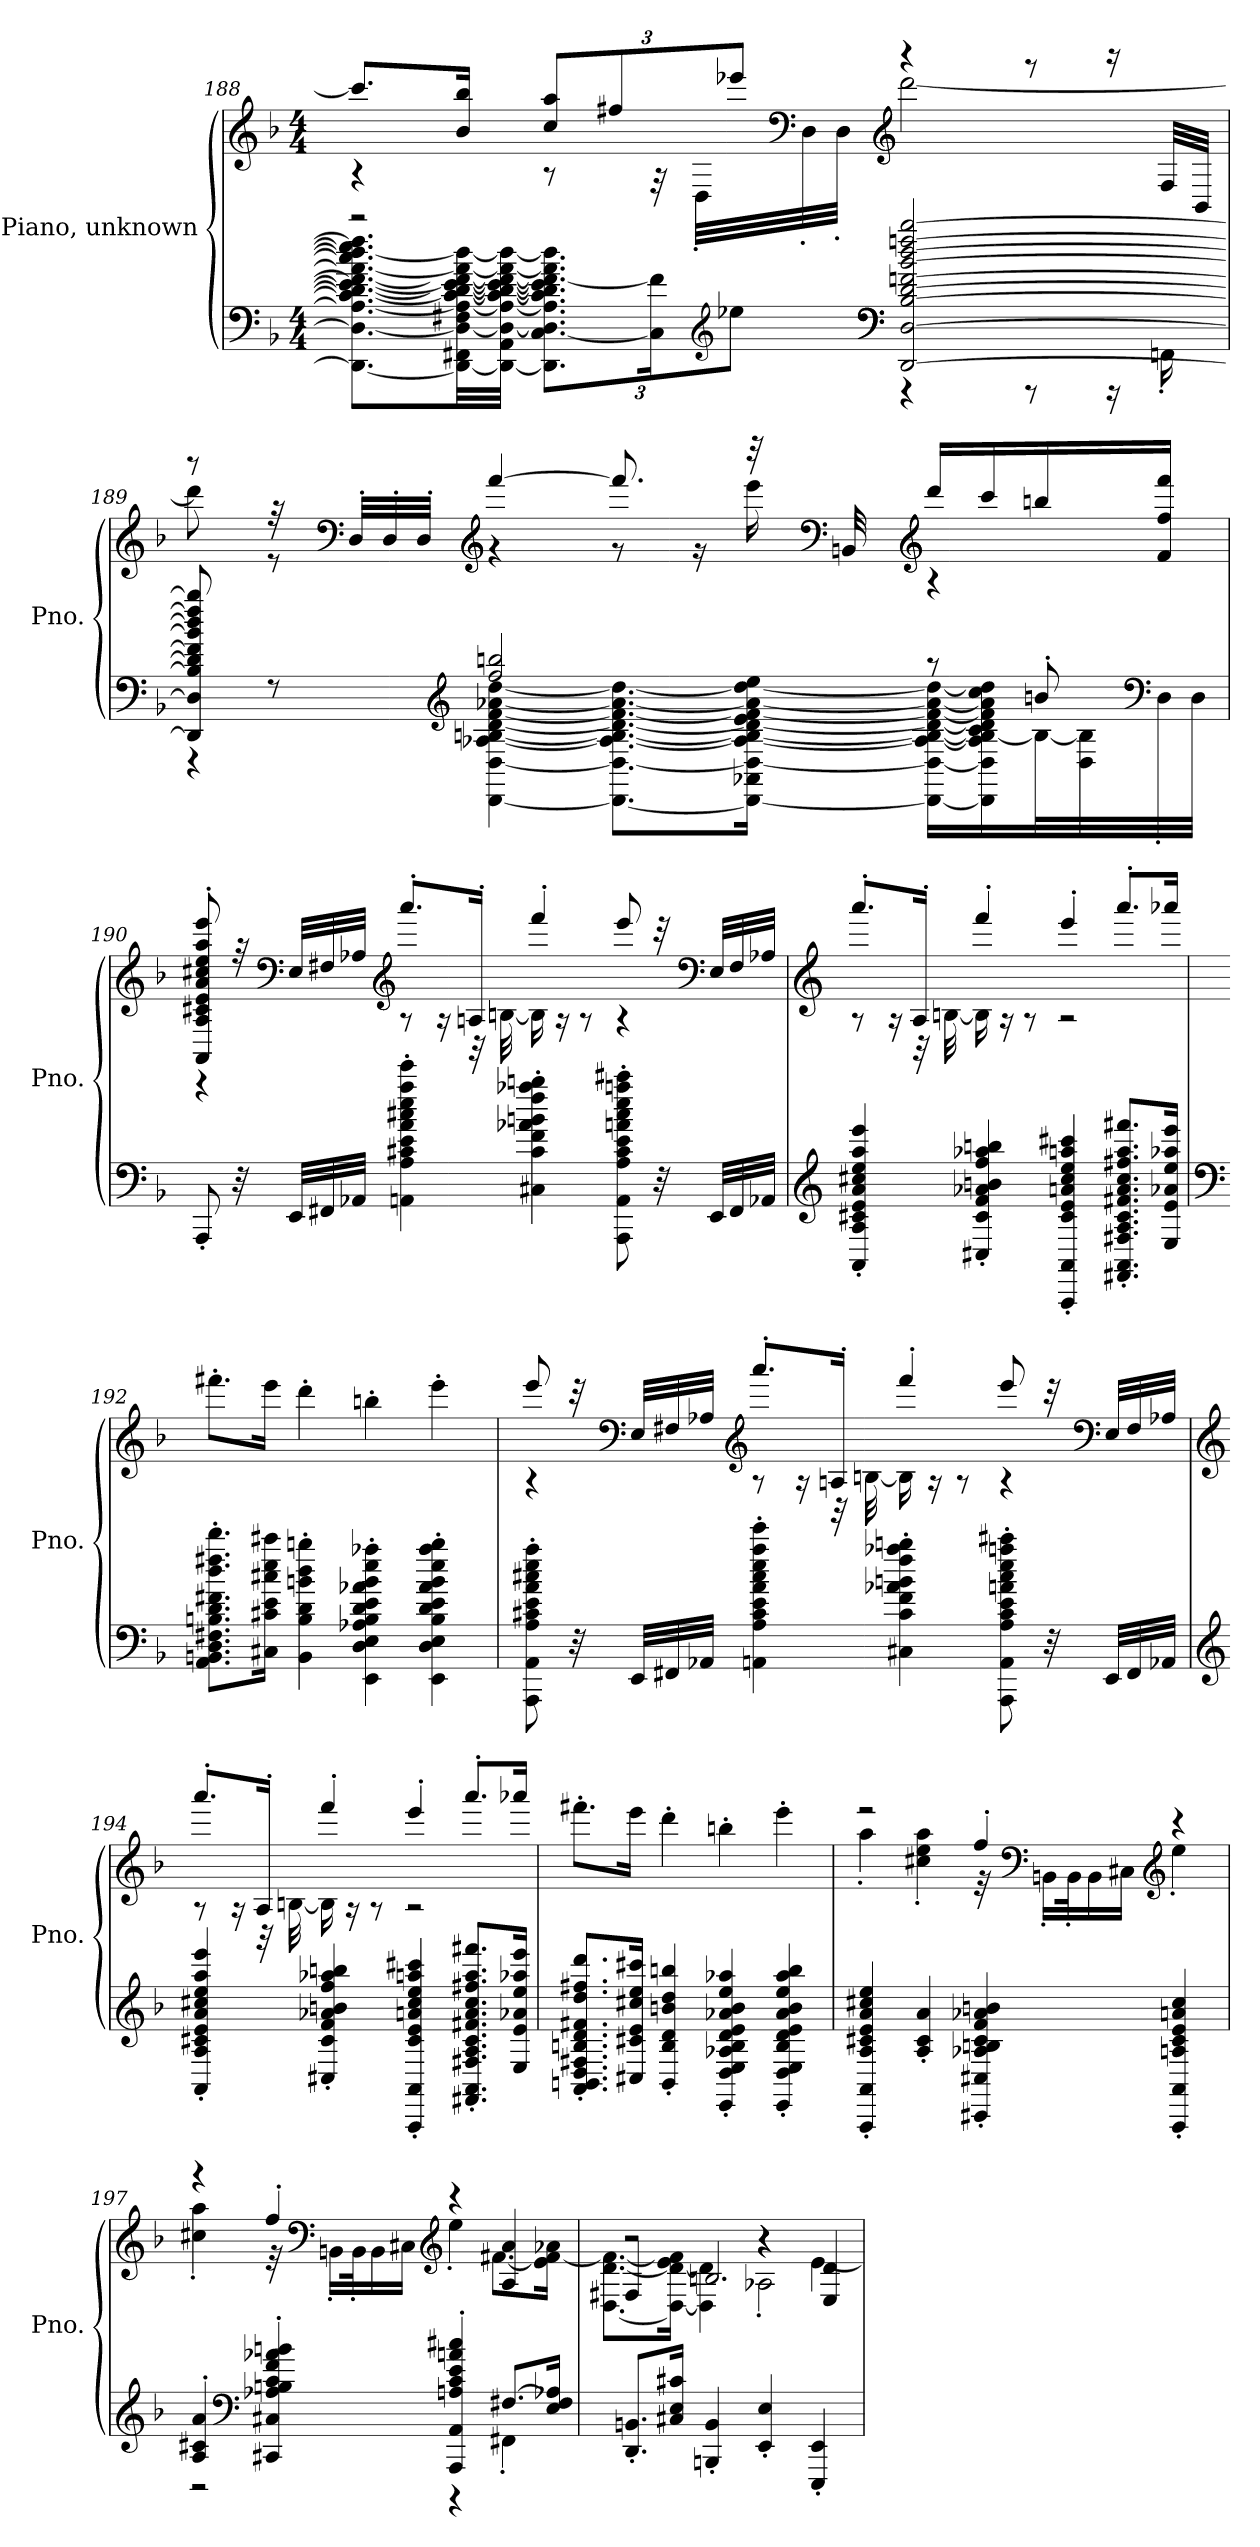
**kern	**kern
*part1	*part1
*staff2	*staff1
*I"Piano, unknown	*
*I'Pno.	*
!!LO:LB:g=z
*clefF4	*clefG2
*k[b-]	*k[b-]
*M4/4	*M4/4
=188	=188
*^	*^
2r	8.DD\_ 8.D\_ 8.A\_ 8.c\_ 8.d\_ 8.e-\_ 8.f#\_ 8.a\_ 8.cc\] 8.dd\_ 8.ee-\] 8.ff#\]L	8.ccc/L]	4r
.	32DD\_ 32FF#X\ 32D\_ 32F#X\ 32A\_ 32c\_ 32d\_ 32e-\_ 32f#\_ 32a\_ 32dd\_LL	16b-/ 16bb-/Jk	.
.	32DD\_ 32AA\ 32D\_ 32A\_ 32c\_ 32d\_ 32e-\_ 32f#\_ 32a\_ 32dd\_JJJ	.	.
*	*Xbrackettup	*Xbrackettup	*
.	12.DD\] [12.C\ 12.D\] 12.A\] 12.c\] 12.d\] 12.e-\] 12.f#\_ 12.a\] 12.dd\]L	12cc/ 12aa/L	8r
.	.	12ff#X/	.
.	24C\] 24f#\]K	.	32r
.	.	.	32D'\LLL
*clefG2	*	*	*
.	12ee-X\J	12eee-X/J	.
*	*	*clefF4	*
.	.	.	32D'\
.	.	.	32D'\JJJ
*clefF4	*	*clefG2	*
[2DD/ [2D/ [2B-/ [2d/ [2fn/ [2b-/ [2dd/ [2ffn/ [2bb-/	4r	4r	[2ddd\
.	8r	8r	.
.	16r	16r	.
.	16FFn'\	32F/LLL	.
.	.	32BB-/JJJ	.
!!LO:PB:g=z	!!
=189	=189	=189	=189
8DD/] 8D/] 8B-/] 8d/] 8f/] 8b-/] 8dd/] 8ff/] 8bb-/]	4r	8r	8ddd\]
8r	.	32r	8r
*	*	*clefF4	*
.	.	32D'/LLL	.
.	.	32D'/	.
.	.	32D'/JJJ	.
*clefG2	*	*clefG2	*
2ff/ 2bbn/	[4DD\ [4D\ [4A-X\ [4Bn\ [4d\ [4f\ [4a-X\ [4dd\	[4fff/	4r
.	8.DD\_ 8.D\_ 8.A-\_ 8.B\_ 8.d\_ 8.f\_ 8.a-\_ 8.dd\_L	8.fff/]	8r
.	.	.	16r
.	16DD\_ 16AA-X\ 16D\_ 16A-\_ 16B\_ 16d\_ 16e\ 16f\_ 16a-\_ 16dd\_ 16ee\Jk	32r	16eee\
*	*	*clefF4	*
.	.	32BBn/	.
*	*	*clefG2	*
8r	16DD\_ 16D\_ 16A-\_ 16B\_ 16d\_ 16f\_ 16a-\_ 16dd\_LL	16ddd/LL	4r
.	16DD\] 16D\] 16A-\] 16B\_ 16c\ 16d\] 16f\] 16a-\] 16cc\ 16dd\]	16ccc/	.
8bn'/	32B\L_	16bbn/	.
.	32D\ 32B\]	.	.
*clefF4	*	*	*
.	32D'\	16f/ 16ff/ 16fff/JJ	.
.	32D\JJJ	.	.
*v	*v	*	*
!!LO:LB:g=z	!!
=190	=190	=190
8AAA'/	8AA/' 8A/' 8c#X/' 8e/' 8a/' 8cc#X/' 8ee/' 8aa/' 8eee/'	4r
32r	32r	.
*	*clefF4	*
32EE/LLL	32E/LLL	.
32FF#X/	32F#X/	.
32AA-X/JJJ	32A-X/JJJ	.
*	*clefG2	*
4AAn\' 4A\' 4c#X\' 4e\' 4a\' 4cc#X\' 4ee\' 4aa\' 4eee\'	8.aaa'/L	8r
.	.	16r
.	16An'/Jk	32r
.	.	[32Bn\
4C#X\' 4c#\' 4f\' 4a-X\' 4bn\' 4ff\' 4aa-X\' 4bbn\'	4fff'/	16B\]
.	.	16r
.	.	8r
8AAA\' 8AA\' 8A\' 8c#\' 8e\' 8an\' 8cc#\' 8ee\' 8aan\' 8ccc#X\'	8eee/	4r
32r	32r	.
*	*clefF4	*
32EE/LLL	32E/LLL	.
32FF#/	32F#/	.
32AA-X/JJJ	32A-X/JJJ	.
!!LO:LB:g=z	!!
=191	=191	=191
*clefG2	*clefG2	*
4AA/' 4A/' 4c#X/' 4e/' 4a/' 4cc#X/' 4ee/' 4aa/' 4eee/'	8.aaa'/L	8r
.	.	16r
.	16A'/Jk	32r
.	.	[32Bn\
4C#X/' 4c#/' 4f/' 4a-X/' 4bn/' 4ff/' 4aa-X/' 4bbn/'	4fff'/	16B\]
.	.	16r
.	.	8r
4AAA/' 4AA/' 4c#/' 4e/' 4an/' 4cc#/' 4ee/' 4aan/' 4ccc#X/'	4eee'/	2r
8.FF#X/' 8.AA/' 8.F#X/' 8.A/' 8.c#/' 8.f#X/' 8.a/' 8.cc#/' 8.ff#X/' 8.aa/' 8.fff#X/'L	8.aaa'/L	.
16E/ 16e/ 16a-X/ 16ee/ 16aa-X/ 16eee/Jk	16aaa-X/Jk	.
*	*v	*v
=192	=192
*clefF4	*
8.AA\' 8.BBn\' 8.D\' 8.F#X\' 8.Bn\' 8.d\' 8.f#X\' 8.dd\' 8.ff#X\' 8.ddd\'L	8.fff#X'\L
16C#X\ 16c#X\ 16e\ 16cc#X\ 16ee\ 16ccc#X\Jk	16eee\Jk
4BB\' 4B\' 4d\' 4bn\' 4dd\' 4bbn\'	4ddd'\
4EE\' 4D\' 4E\' 4A-X\' 4B\' 4d\' 4e\' 4a-X\' 4b\' 4ee\' 4aa-X\'	4bbn'\
4EE\' 4D\' 4E\' 4B\' 4d\' 4e\' 4a-\' 4b\' 4ee\' 4aa-\' 4bb\'	4eee'\
!!LO:LB:g=z
=193	=193
*	*^
8AAA\' 8AA\' 8A\' 8c#X\' 8e\' 8a\' 8cc#X\' 8ee\' 8aa\'	8eee/	4r
32r	32r	.
*	*clefF4	*
32EE/LLL	32E/LLL	.
32FF#X/	32F#X/	.
32AA-X/JJJ	32A-X/JJJ	.
*	*clefG2	*
4AAn\' 4A\' 4c#\' 4e\' 4a\' 4cc#\' 4ee\' 4aa\' 4eee\'	8.aaa'/L	8r
.	.	16r
.	16An'/Jk	32r
.	.	[32Bn\
4C#X\' 4c#\' 4f\' 4a-X\' 4bn\' 4ff\' 4aa-X\' 4bbn\'	4fff'/	16B\]
.	.	16r
.	.	8r
8AAA\' 8AA\' 8A\' 8c#\' 8e\' 8an\' 8cc#\' 8ee\' 8aan\' 8ccc#X\'	8eee/	4r
32r	32r	.
*	*clefF4	*
32EE/LLL	32E/LLL	.
32FF#/	32F#/	.
32AA-X/JJJ	32A-X/JJJ	.
!!LO:LB:g=z	!!
=194	=194	=194
*clefG2	*clefG2	*
4AA/' 4A/' 4c#X/' 4e/' 4a/' 4cc#X/' 4ee/' 4aa/' 4eee/'	8.aaa'/L	8r
.	.	16r
.	16A'/Jk	32r
.	.	[32Bn\
4C#X/' 4c#/' 4f/' 4a-X/' 4bn/' 4ff/' 4aa-X/' 4bbn/'	4fff'/	16B\]
.	.	16r
.	.	8r
4AAA/' 4AA/' 4c#/' 4e/' 4an/' 4cc#/' 4ee/' 4aan/' 4ccc#X/'	4eee'/	2r
8.FF#X/' 8.AA/' 8.F#X/' 8.A/' 8.c#/' 8.f#X/' 8.a/' 8.cc#/' 8.ff#X/' 8.aa/' 8.fff#X/'L	8.aaa'/L	.
16E/ 16e/ 16a-X/ 16ee/ 16aa-X/ 16eee/Jk	16aaa-X/Jk	.
*	*v	*v
=195	=195
8.AA/' 8.BBn/' 8.D/' 8.F#X/' 8.Bn/' 8.d/' 8.f#X/' 8.dd/' 8.ff#X/' 8.ddd/'L	8.fff#X'\L
16C#X/ 16c#X/ 16e/ 16cc#X/ 16ee/ 16ccc#X/Jk	16eee\Jk
4BB/' 4B/' 4d/' 4bn/' 4dd/' 4bbn/'	4ddd'\
4EE/' 4D/' 4E/' 4A-X/' 4B/' 4d/' 4e/' 4a-X/' 4b/' 4ee/' 4aa-X/'	4bbn'\
4EE/' 4D/' 4E/' 4B/' 4d/' 4e/' 4a-/' 4b/' 4ee/' 4aa-/' 4bb/'	4eee'\
=196	=196
*	*^
4AAA/' 4AA/' 4A/' 4c#X/' 4e/' 4a/' 4cc#X/' 4ee/'	2r	4aa'\
4A/' 4c#/' 4a/'	.	4cc#X\' 4ee\' 4aa\'
4CC#X/' 4C#X/' 4A-X/' 4Bn/' 4c#/' 4f/' 4a-X/' 4bn/'	4ff'/	32r
*	*clefF4	*
.	.	16BBn'\LL
.	.	32BB'\K
.	.	16BB\
.	.	16C#X\JJ
*	*clefG2	*
4AAA/' 4AA/' 4An/' 4c#/' 4e/' 4an/' 4cc#/'	4r	4ee'\
!!LO:LB:g=z	!!
=197	=197	=197
*^	*	*
4A/' 4c#X/' 4a/'	2r	4r	4cc#X\' 4aa\'
*clefF4	*	*	*
4CC#X/' 4C#X/' 4A-X/' 4Bn/' 4c#/' 4f/' 4a-X/' 4bn/'	.	4ff'/	32r
*	*	*clefF4	*
.	.	.	16BBn'\LL
.	.	.	32BB'\K
.	.	.	16BB\
.	.	.	16C#X\JJ
*	*	*clefG2	*
4AAA/' 4AA/' 4An/' 4c#/' 4e/' 4an/' 4cc#X/'	4r	4r	4ee'\
[8.F#X/L	4FF#X'\	4A/ 4a/	[8.f#X\L
16E/ 16F#/] 16A-X/Jk	.	.	16e\ 16f#\_ 16a-X\Jk
*v	*v	*	*
=198	=198	=198
*	*^	*^
8.DD/' 8.BBn/'L	4F#X/	[8.D\ [8.d\ 8.f#\_L	2r	2r
16C#X/ 16E/ 16c#X/Jk	.	16D\_ 16d\_ 16e\ 16f#\]Jk	.	.
4BBBn/' 4BB/'	2.Bn/	4D\] 4d\]	.	.
4EE/' 4E/'	.	4r	4r	2A-X'\
4EEE/' 4EE/'	.	[4e\	4E/ 4d/	.
*	*v	*v	*v	*v
=	=
*-	*-
